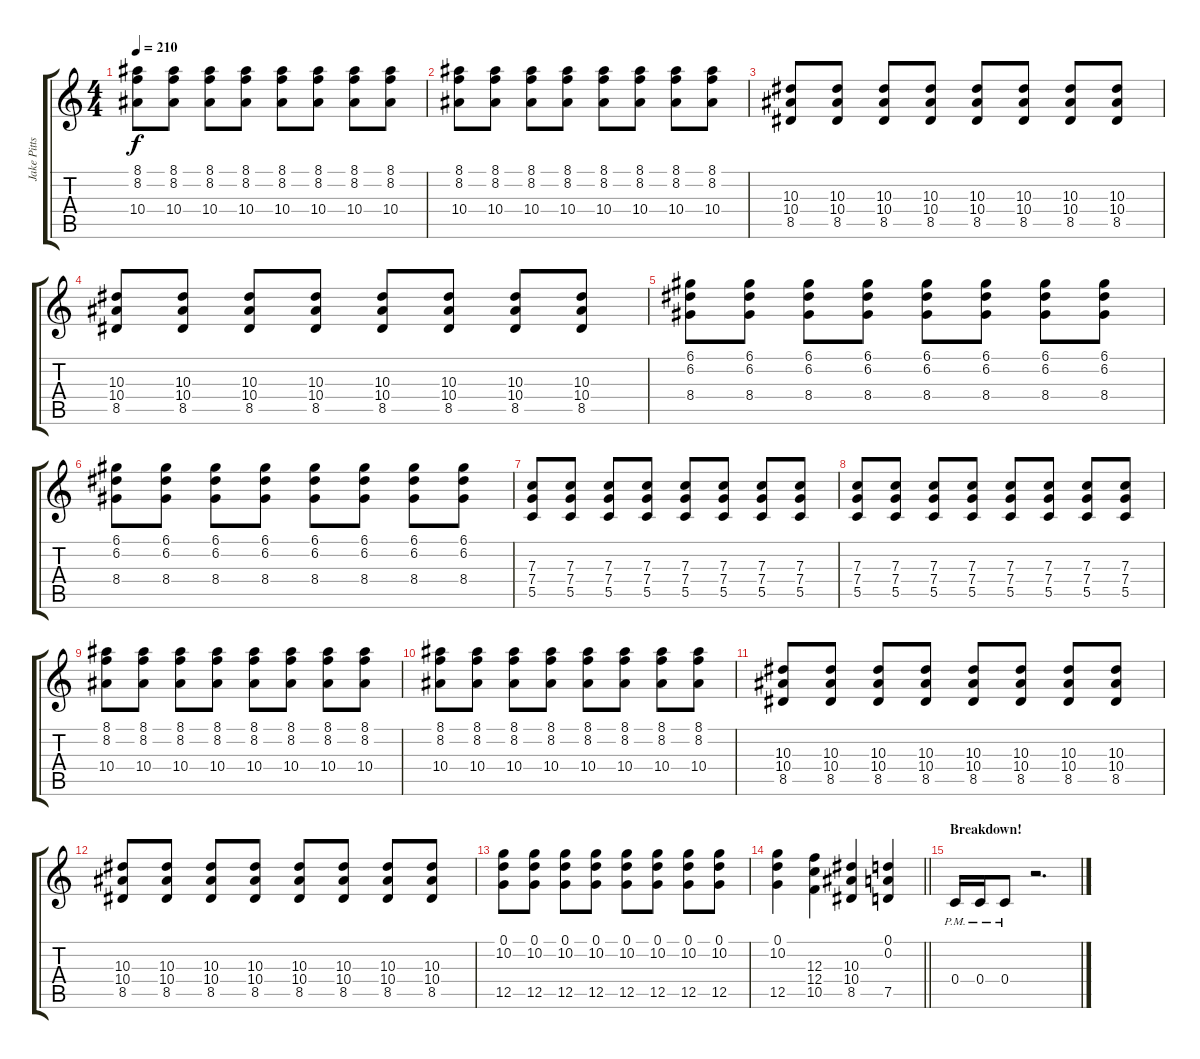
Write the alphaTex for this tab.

\track ("Jake Pitts" "Jake Pitts") {instrument distortionguitar}
\staff {score tabs}
\tuning (D4 A3 F3 C3 G2 C2) {hide}
\ts (4 4)
\tempo 210
\clef g2
\ks c
(8.1 8.2 10.4).8{dy f} (8.1 8.2 10.4).8 (8.1 8.2 10.4).8 (8.1 8.2 10.4).8 (8.1 8.2 10.4).8 (8.1 8.2 10.4).8 (8.1 8.2 10.4).8 (8.1 8.2 10.4).8 |
(8.1 8.2 10.4).8 (8.1 8.2 10.4).8 (8.1 8.2 10.4).8 (8.1 8.2 10.4).8 (8.1 8.2 10.4).8 (8.1 8.2 10.4).8 (8.1 8.2 10.4).8 (8.1 8.2 10.4).8 |
(10.3 10.4 8.5).8 (10.3 10.4 8.5).8 (10.3 10.4 8.5).8 (10.3 10.4 8.5).8 (10.3 10.4 8.5).8 (10.3 10.4 8.5).8 (10.3 10.4 8.5).8 (10.3 10.4 8.5).8 |
(10.3 10.4 8.5).8 (10.3 10.4 8.5).8 (10.3 10.4 8.5).8 (10.3 10.4 8.5).8 (10.3 10.4 8.5).8 (10.3 10.4 8.5).8 (10.3 10.4 8.5).8 (10.3 10.4 8.5).8 |
(6.1 6.2 8.4).8 (6.1 6.2 8.4).8 (6.1 6.2 8.4).8 (6.1 6.2 8.4).8 (6.1 6.2 8.4).8 (6.1 6.2 8.4).8 (6.1 6.2 8.4).8 (6.1 6.2 8.4).8 |
(6.1 6.2 8.4).8 (6.1 6.2 8.4).8 (6.1 6.2 8.4).8 (6.1 6.2 8.4).8 (6.1 6.2 8.4).8 (6.1 6.2 8.4).8 (6.1 6.2 8.4).8 (6.1 6.2 8.4).8 |
(7.3 7.4 5.5).8 (7.3 7.4 5.5).8 (7.3 7.4 5.5).8 (7.3 7.4 5.5).8 (7.3 7.4 5.5).8 (7.3 7.4 5.5).8 (7.3 7.4 5.5).8 (7.3 7.4 5.5).8 |
(7.3 7.4 5.5).8 (7.3 7.4 5.5).8 (7.3 7.4 5.5).8 (7.3 7.4 5.5).8 (7.3 7.4 5.5).8 (7.3 7.4 5.5).8 (7.3 7.4 5.5).8 (7.3 7.4 5.5).8 |
(8.1 8.2 10.4).8 (8.1 8.2 10.4).8 (8.1 8.2 10.4).8 (8.1 8.2 10.4).8 (8.1 8.2 10.4).8 (8.1 8.2 10.4).8 (8.1 8.2 10.4).8 (8.1 8.2 10.4).8 |
(8.1 8.2 10.4).8 (8.1 8.2 10.4).8 (8.1 8.2 10.4).8 (8.1 8.2 10.4).8 (8.1 8.2 10.4).8 (8.1 8.2 10.4).8 (8.1 8.2 10.4).8 (8.1 8.2 10.4).8 |
(10.3 10.4 8.5).8 (10.3 10.4 8.5).8 (10.3 10.4 8.5).8 (10.3 10.4 8.5).8 (10.3 10.4 8.5).8 (10.3 10.4 8.5).8 (10.3 10.4 8.5).8 (10.3 10.4 8.5).8 |
(10.3 10.4 8.5).8 (10.3 10.4 8.5).8 (10.3 10.4 8.5).8 (10.3 10.4 8.5).8 (10.3 10.4 8.5).8 (10.3 10.4 8.5).8 (10.3 10.4 8.5).8 (10.3 10.4 8.5).8 |
(0.1 10.2 12.5).8 (0.1 10.2 12.5).8 (0.1 10.2 12.5).8 (0.1 10.2 12.5).8 (0.1 10.2 12.5).8 (0.1 10.2 12.5).8 (0.1 10.2 12.5).8 (0.1 10.2 12.5).8 |
\barLineRight lightlight
(0.1 10.2 12.5).4 (12.3 12.4 10.5).4 (10.3 10.4 8.5).4 (0.1 0.2 7.5).4 |
\section ("" "Breakdown!")
0.4{pm}.16 0.4{pm}.16 0.4{pm}.8 r.2{d}
